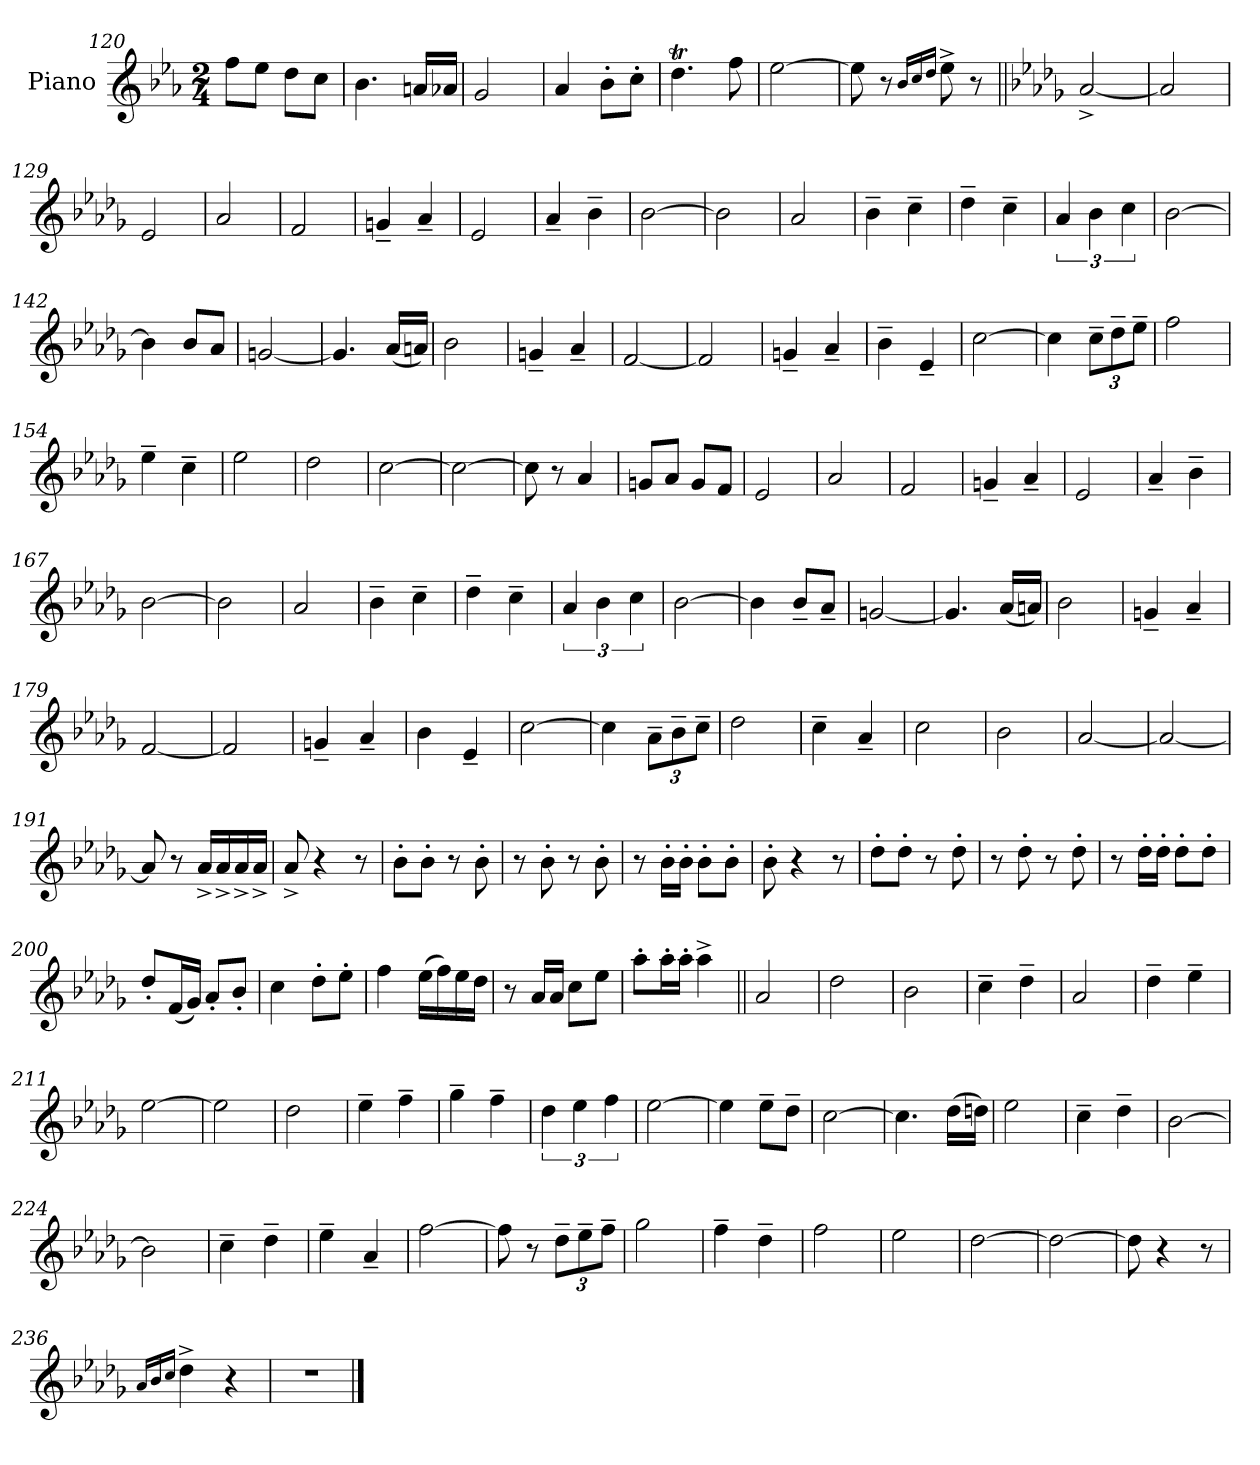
**kern
*part1
*staff1
*I"Piano
*I'Pno.
*clefG2
*k[b-e-a-]
*M2/4
=120
8ffL
8ee-J
8ddL
8ccJ
=121
4.b-
16anLL
16a-XJJ
=122
2g
=123
4a-
8b-'L
8cc'J
=124
4.ddt
8ff
=125
[2ee-
=126
8ee-]
8r
16qb-LL
16qcc
16qddJJ
8ee-^
8r
=127||
*k[b-e-a-d-g-]
[2a-^
=128
2a-]
=129
2e-
=130
2a-
=131
2f
=132
4gn~
4a-~
=133
2e-
=134
4a-~
4b-~
=135
[2b-
=136
2b-]
=137
2a-
=138
4b-~
4cc~
=139
4dd-~
4cc~
=140
6a-
6b-
6cc
=141
[2b-
=142
4b-]
8b-L
8a-J
=143
[2gn
=144
4.g]
(16a-LL
16anJJ)
=145
2b-
=146
4gn~
4a-~
=147
[2f
=148
2f]
=149
4gn~
4a-~
=150
4b-~
4e-~
=151
[2cc
=152
4cc]
*Xbrackettup
12cc~L
12dd-~
12ee-~J
=153
2ff
=154
4ee-~
4cc~
=155
2ee-
=156
2dd-
=157
[2cc
=158
2cc_
=159
8cc]
8r
4a-
=160
8gnL
8a-J
8gL
8fJ
=161
2e-
=162
2a-
=163
2f
=164
4gn~
4a-~
=165
2e-
=166
4a-~
4b-~
=167
[2b-
=168
2b-]
=169
2a-
=170
4b-~
4cc~
=171
4dd-~
4cc~
=172
*brackettup
6a-
6b-
6cc
=173
[2b-
=174
4b-]
8b-~L
8a-~J
=175
[2gn
=176
4.g]
(16a-LL
16anJJ)
=177
2b-
=178
4gn~
4a-~
=179
[2f
=180
2f]
=181
4gn~
4a-~
=182
4b-
4e-~
=183
[2cc
=184
4cc]
*Xbrackettup
12a-~L
12b-~
12cc~J
=185
2dd-
=186
4cc~
4a-~
=187
2cc
=188
2b-
=189
[2a-
=190
2a-_
=191
8a-]
8r
16a-^LL
16a-^
16a-^
16a-^JJ
=192
8a-^
4r
8r
=193
8b-'L
8b-'J
8r
8b-'
=194
8r
8b-'
8r
8b-'
=195
8r
16b-'LL
16b-'JJ
8b-'L
8b-'J
=196
8b-'
4r
8r
=197
8dd-'L
8dd-'J
8r
8dd-'
=198
8r
8dd-'
8r
8dd-'
=199
8r
16dd-'LL
16dd-'JJ
8dd-'L
8dd-'J
=200
8dd-'L
(16fL
16g-JJ)
8a-'L
8b-'J
=201
4cc
8dd-'L
8ee-'J
=202
4ff
(16ee-LL
16ff)
16ee-
16dd-JJ
=203
8r
16a-LL
16a-JJ
8ccL
8ee-J
=204
8aa-'L
16aa-'L
16aa-'JJ
4aa-^
=205||
2a-
=206
2dd-
=207
2b-
=208
4cc~
4dd-~
=209
2a-
=210
4dd-~
4ee-~
=211
[2ee-
=212
2ee-]
=213
2dd-
=214
4ee-~
4ff~
=215
4gg-~
4ff~
=216
*brackettup
6dd-
6ee-
6ff
=217
[2ee-
=218
4ee-]
8ee-~L
8dd-~J
=219
[2cc
=220
4.cc]
(16dd-LL
16ddnJJ)
=221
2ee-
=222
4cc~
4dd-~
=223
[2b-
=224
2b-]
=225
4cc~
4dd-~
=226
4ee-~
4a-~
=227
[2ff
=228
8ff]
8r
*Xbrackettup
12dd-~L
12ee-~
12ff~J
=229
2gg-
=230
4ff~
4dd-~
=231
2ff
=232
2ee-
=233
[2dd-
=234
2dd-_
=235
8dd-]
4r
8r
=236
16qa-LL
16qb-
16qccJJ
4dd-^
4r
=237
2r
==
*-
